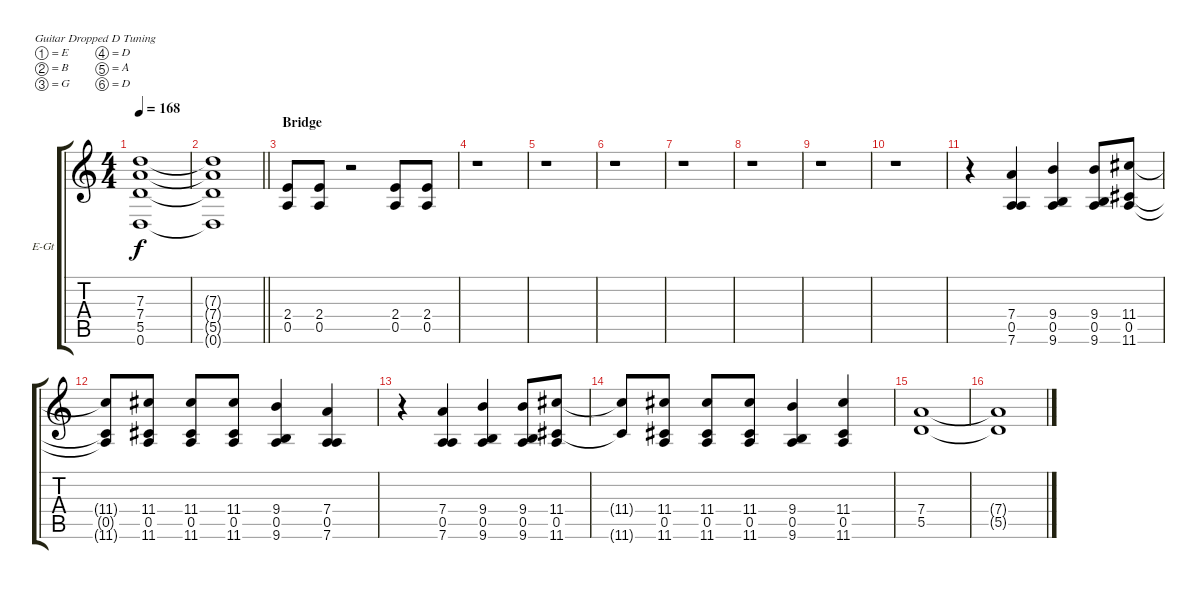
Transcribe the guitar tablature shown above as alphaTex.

\bracketExtendMode groupsimilarinstruments
\firstSystemTrackNameOrientation horizontal
\otherSystemsTrackNameOrientation horizontal
\track ("Rhythm" "E-Gt") {instrument distortionguitar}
\staff {score tabs}
\tuning (E4 B3 G3 D3 A2 D2)
\ts (4 4)
\tempo 168
\clef g2
\ks c
(7.3{t} 7.4{t} 5.5{t} 0.6{t}).1{dy f} |
\barLineRight lightlight
(7.3{t} 7.4{t} 5.5{t} 0.6{t}).1 |
\section ("" "Bridge")
(2.4 0.5).8 (2.4 0.5).8 r.2 (2.4 0.5).8 (2.4 0.5).8 |
r.1 |
r.1 |
r.1 |
r.1 |
r.1 |
r.1 |
r.1 |
r.4 (7.4 0.5 7.6).4 (9.4 0.5 9.6).4 (9.4 0.5 9.6).8 (11.4 0.5 11.6).8 |
(11.4{t} 0.5{t} 11.6{t}).8 (11.4 0.5 11.6).8 (11.4 0.5 11.6).8 (11.4 0.5 11.6).8 (9.4 0.5 9.6).4 (7.4 0.5 7.6).4 |
r.4 (7.4 0.5 7.6).4 (9.4 0.5 9.6).4 (9.4 0.5 9.6).8 (11.4 0.5 11.6).8 |
(11.4{t} 11.6{t}).8 (11.4 0.5 11.6).8 (11.4 0.5 11.6).8 (11.4 0.5 11.6).8 (9.4 0.5 9.6).4 (11.4 0.5 11.6).4 |
(7.4 5.5).1 |
(7.4{t} 5.5{t}).1
